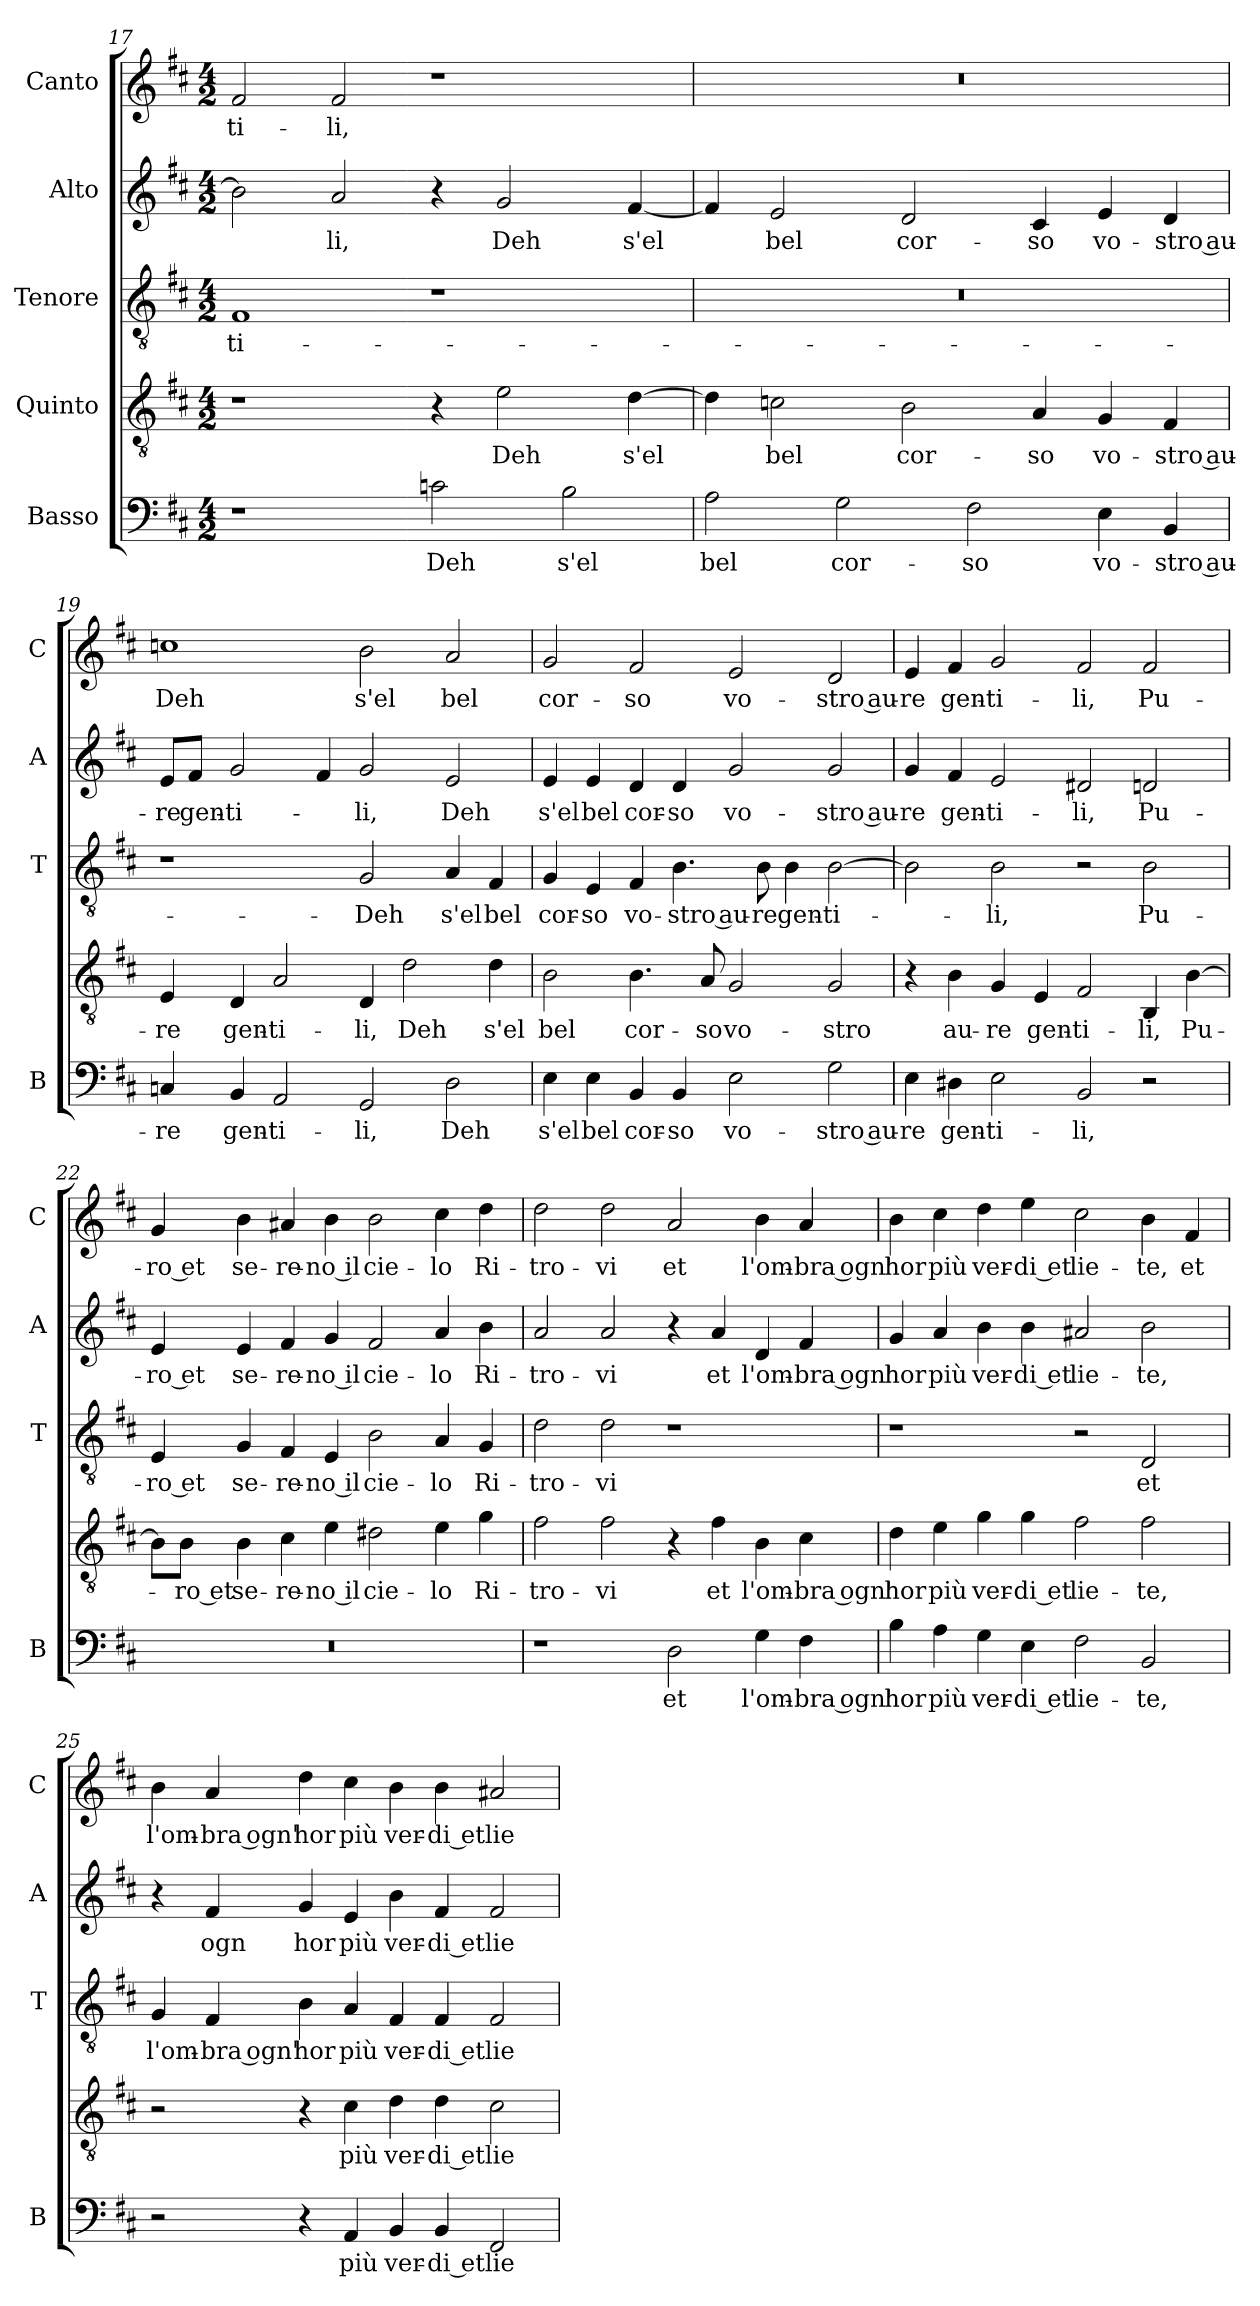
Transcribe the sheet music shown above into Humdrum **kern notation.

**kern	**text	**kern	**text	**kern	**text	**kern	**text	**kern	**text
*part5	*part5	*part4	*part4	*part3	*part3	*part2	*part2	*part1	*part1
*staff5	*staff5	*staff4	*staff4	*staff3	*staff3	*staff2	*staff2	*staff1	*staff1
*I"Basso	*	*I"Quinto	*	*I"Tenore	*	*I"Alto	*	*I"Canto	*
*I'B	*	*	*	*I'T	*	*I'A	*	*I'C	*
*clefF4	*	*clefGv2	*	*clefGv2	*	*clefG2	*	*clefG2	*
*k[f#c#]	*	*k[f#c#]	*	*k[f#c#]	*	*k[f#c#]	*	*k[f#c#]	*
*D:	*	*D:	*	*D:	*	*D:	*	*D:	*
*M4/2	*	*M4/2	*	*M4/2	*	*M4/2	*	*M4/2	*
=17	=17	=17	=17	=17	=17	=17	=17	=17	=17
!	!	!	!	!	!LO:LY:b	!	!	!	!LO:LY:b
1r	.	1r	.	1F#	-ti-	2b\]	.	2f#/	-ti-
!	!	!	!	!	!	!	!LO:LY:b	!	!LO:LY:b
.	.	.	.	.	.	2a/	-li,	2f#/	-li,
!	!LO:LY:b	!	!	!	!	!	!	!	!
2cn\	Deh	4r	.	1r	.	4r	.	1r	.
!	!	!	!LO:LY:b	!	!	!	!LO:LY:b	!	!
.	.	2e\	Deh	.	.	2g/	Deh	.	.
!	!LO:LY:b	!	!	!	!	!	!	!	!
2B\	s'el	.	.	.	.	.	.	.	.
!	!	!	!LO:LY:b	!	!	!	!LO:LY:b	!	!
.	.	[4d\	s'el	.	.	[4f#/	s'el	.	.
=18	=18	=18	=18	=18	=18	=18	=18	=18	=18
!	!LO:LY:b	!	!	!	!	!	!	!	!
2A\	bel	4d\]	.	0r	.	4f#/]	.	0r	.
!	!	!	!LO:LY:b	!	!	!	!LO:LY:b	!	!
.	.	2cn\	bel	.	.	2e/	bel	.	.
!	!LO:LY:b	!	!	!	!	!	!	!	!
2G\	cor-	.	.	.	.	.	.	.	.
!	!	!	!LO:LY:b	!	!	!	!LO:LY:b	!	!
.	.	2B\	cor-	.	.	2d/	cor-	.	.
!	!LO:LY:b	!	!	!	!	!	!	!	!
2F#\	-so	.	.	.	.	.	.	.	.
!	!	!	!LO:LY:b	!	!	!	!LO:LY:b	!	!
.	.	4A/	-so	.	.	4c#/	-so	.	.
!	!LO:LY:b	!	!LO:LY:b	!	!	!	!LO:LY:b	!	!
4E\	vo-	4G/	vo-	.	.	4e/	vo-	.	.
!	!LO:LY:b	!	!LO:LY:b	!	!	!	!LO:LY:b	!	!
4BB/	-stro au-	4F#/	-stro au-	.	.	4d/	-stro au-	.	.
!!LO:LB:g=z
=19	=19	=19	=19	=19	=19	=19	=19	=19	=19
!	!LO:LY:b	!	!LO:LY:b	!	!	!	!LO:LY:b	!	!LO:LY:b
4Cn/	-re	4E/	-re	1r	.	8e/L	-re	1ccn	Deh
!	!	!	!	!	!	!	!LO:LY:b	!	!
.	.	.	.	.	.	8f#/J	gen-	.	.
!	!LO:LY:b	!	!LO:LY:b	!	!	!	!LO:LY:b	!	!
4BB/	gen-	4D/	gen-	.	.	2g/	-ti-	.	.
!	!LO:LY:b	!	!LO:LY:b	!	!	!	!	!	!
2AA/	-ti-	2A/	-ti-	.	.	.	.	.	.
.	.	.	.	.	.	4f#/	.	.	.
!	!LO:LY:b	!	!LO:LY:b	!	!LO:LY:b	!	!LO:LY:b	!	!LO:LY:b
2GG/	-li,	4D/	-li,	2G/	-Deh	2g/	-li,	2b\	s'el
!	!	!	!LO:LY:b	!	!	!	!	!	!
.	.	2d\	Deh	.	.	.	.	.	.
!	!LO:LY:b	!	!	!	!LO:LY:b	!	!LO:LY:b	!	!LO:LY:b
2D\	Deh	.	.	4A/	s'el	2e/	Deh	2a/	bel
!	!	!	!LO:LY:b	!	!LO:LY:b	!	!	!	!
.	.	4d\	s'el	4F#/	bel	.	.	.	.
=20	=20	=20	=20	=20	=20	=20	=20	=20	=20
!	!LO:LY:b	!	!LO:LY:b	!	!LO:LY:b	!	!LO:LY:b	!	!LO:LY:b
4E\	s'el	2B\	bel	4G/	cor-	4e/	s'el	2g/	cor-
!	!LO:LY:b	!	!	!	!LO:LY:b	!	!LO:LY:b	!	!
4E\	bel	.	.	4E/	-so	4e/	bel	.	.
!	!LO:LY:b	!	!LO:LY:b	!	!LO:LY:b	!	!LO:LY:b	!	!LO:LY:b
4BB/	cor-	4.B\	cor-	4F#/	vo-	4d/	cor-	2f#/	-so
!	!LO:LY:b	!	!	!	!LO:LY:b	!	!LO:LY:b	!	!
4BB/	-so	.	.	4.B\	-stro au-	4d/	-so	.	.
!	!	!	!LO:LY:b	!	!	!	!	!	!
.	.	8A/	-so	.	.	.	.	.	.
!	!LO:LY:b	!	!LO:LY:b	!	!	!	!LO:LY:b	!	!LO:LY:b
2E\	vo-	2G/	vo-	.	.	2g/	vo-	2e/	vo-
!	!	!	!	!	!LO:LY:b	!	!	!	!
.	.	.	.	8B\	-re	.	.	.	.
!	!	!	!	!	!LO:LY:b	!	!	!	!
.	.	.	.	4B\	gen-	.	.	.	.
!	!LO:LY:b	!	!LO:LY:b	!	!LO:LY:b	!	!LO:LY:b	!	!LO:LY:b
2G\	-stro au-	2G/	-stro	[2B\	-ti-	2g/	-stro au-	2d/	-stro au-
=21	=21	=21	=21	=21	=21	=21	=21	=21	=21
!	!LO:LY:b	!	!	!	!	!	!LO:LY:b	!	!LO:LY:b
4E\	-re	4r	.	2B\]	.	4g/	-re	4e/	-re
!	!LO:LY:b	!	!LO:LY:b	!	!	!	!LO:LY:b	!	!LO:LY:b
4D#X\	gen-	4B\	au-	.	.	4f#/	gen-	4f#/	gen-
!	!LO:LY:b	!	!LO:LY:b	!	!LO:LY:b	!	!LO:LY:b	!	!LO:LY:b
2E\	-ti-	4G/	-re	2B\	-li,	2e/	-ti-	2g/	-ti-
!	!	!	!LO:LY:b	!	!	!	!	!	!
.	.	4E/	gen-	.	.	.	.	.	.
!	!LO:LY:b	!	!LO:LY:b	!	!	!	!LO:LY:b	!	!LO:LY:b
2BB/	-li,	2F#/	-ti-	2r	.	2d#X/	-li,	2f#/	-li,
!	!	!	!LO:LY:b	!	!LO:LY:b	!	!LO:LY:b	!	!LO:LY:b
2r	.	4BB/	-li,	2B\	Pu-	2dn/	Pu-	2f#/	Pu-
!	!	!	!LO:LY:b	!	!	!	!	!	!
.	.	[4B\	Pu-	.	.	.	.	.	.
!!LO:PB:g=z
=22	=22	=22	=22	=22	=22	=22	=22	=22	=22
!	!	!	!	!	!LO:LY:b	!	!LO:LY:b	!	!LO:LY:b
0r	.	8B\L]	.	4E/	-ro et	4e/	-ro et	4g/	-ro et
!	!	!	!LO:LY:b	!	!	!	!	!	!
.	.	8B\J	-ro et	.	.	.	.	.	.
!	!	!	!LO:LY:b	!	!LO:LY:b	!	!LO:LY:b	!	!LO:LY:b
.	.	4B\	se-	4G/	se-	4e/	se-	4b\	se-
!	!	!	!LO:LY:b	!	!LO:LY:b	!	!LO:LY:b	!	!LO:LY:b
.	.	4c#\	-re-	4F#/	-re-	4f#/	-re-	4a#X/	-re-
!	!	!	!LO:LY:b	!	!LO:LY:b	!	!LO:LY:b	!	!LO:LY:b
.	.	4e\	-no il	4E/	-no il	4g/	-no il	4b\	-no il
!	!	!	!LO:LY:b	!	!LO:LY:b	!	!LO:LY:b	!	!LO:LY:b
.	.	2d#X\	cie-	2B\	cie-	2f#/	cie-	2b\	cie-
!	!	!	!LO:LY:b	!	!LO:LY:b	!	!LO:LY:b	!	!LO:LY:b
.	.	4e\	-lo	4A/	-lo	4a/	-lo	4cc#\	-lo
!	!	!	!LO:LY:b	!	!LO:LY:b	!	!LO:LY:b	!	!LO:LY:b
.	.	4g\	Ri-	4G/	Ri-	4b\	Ri-	4dd\	Ri-
=23	=23	=23	=23	=23	=23	=23	=23	=23	=23
!	!	!	!LO:LY:b	!	!LO:LY:b	!	!LO:LY:b	!	!LO:LY:b
1r	.	2f#\	-tro-	2d\	-tro-	2a/	-tro-	2dd\	-tro-
!	!	!	!LO:LY:b	!	!LO:LY:b	!	!LO:LY:b	!	!LO:LY:b
.	.	2f#\	-vi	2d\	-vi	2a/	-vi	2dd\	-vi
!	!LO:LY:b	!	!	!	!	!	!	!	!LO:LY:b
2D\	et	4r	.	1r	.	4r	.	2a/	et
!	!	!	!LO:LY:b	!	!	!	!LO:LY:b	!	!
.	.	4f#\	et	.	.	4a/	et	.	.
!	!LO:LY:b	!	!LO:LY:b	!	!	!	!LO:LY:b	!	!LO:LY:b
4G\	l'om-	4B\	l'om-	.	.	4d/	l'om-	4b\	l'om-
!	!LO:LY:b	!	!LO:LY:b	!	!	!	!LO:LY:b	!	!LO:LY:b
4F#\	-bra ogn'	4c#\	-bra ogn'	.	.	4f#/	-bra ogn'	4a/	-bra ogn'
=24	=24	=24	=24	=24	=24	=24	=24	=24	=24
!	!LO:LY:b	!	!LO:LY:b	!	!	!	!LO:LY:b	!	!LO:LY:b
4B\	hor	4d\	hor	1r	.	4g/	hor	4b\	hor
!	!LO:LY:b	!	!LO:LY:b	!	!	!	!LO:LY:b	!	!LO:LY:b
4A\	più	4e\	più	.	.	4a/	più	4cc#\	più
!	!LO:LY:b	!	!LO:LY:b	!	!	!	!LO:LY:b	!	!LO:LY:b
4G\	ver-	4g\	ver-	.	.	4b\	ver-	4dd\	ver-
!	!LO:LY:b	!	!LO:LY:b	!	!	!	!LO:LY:b	!	!LO:LY:b
4E\	-di et	4g\	-di et	.	.	4b\	-di et	4ee\	-di et
!	!LO:LY:b	!	!LO:LY:b	!	!	!	!LO:LY:b	!	!LO:LY:b
2F#\	lie-	2f#\	lie-	2r	.	2a#X/	lie-	2cc#\	lie-
!	!LO:LY:b	!	!LO:LY:b	!	!LO:LY:b	!	!LO:LY:b	!	!LO:LY:b
2BB/	-te,	2f#\	-te,	2D/	et	2b\	-te,	4b\	-te,
!	!	!	!	!	!	!	!	!	!LO:LY:b
.	.	.	.	.	.	.	.	4f#/	et
!!LO:LB:g=z
=25	=25	=25	=25	=25	=25	=25	=25	=25	=25
!	!	!	!	!	!LO:LY:b	!	!	!	!LO:LY:b
2r	.	2r	.	4G/	l'om-	4r	.	4b\	l'om-
!	!	!	!	!	!LO:LY:b	!	!LO:LY:b	!	!LO:LY:b
.	.	.	.	4F#/	-bra ogn'	4f#/	ogn	4a/	-bra ogn'
!	!	!	!	!	!LO:LY:b	!	!LO:LY:b	!	!LO:LY:b
4r	.	4r	.	4B\	hor	4g/	hor	4dd\	hor
!	!LO:LY:b	!	!LO:LY:b	!	!LO:LY:b	!	!LO:LY:b	!	!LO:LY:b
4AA/	più	4c#\	più	4A/	più	4e/	più	4cc#\	più
!	!LO:LY:b	!	!LO:LY:b	!	!LO:LY:b	!	!LO:LY:b	!	!LO:LY:b
4BB/	ver-	4d\	ver-	4F#/	ver-	4b\	ver-	4b\	ver-
!	!LO:LY:b	!	!LO:LY:b	!	!LO:LY:b	!	!LO:LY:b	!	!LO:LY:b
4BB/	-di et	4d\	-di et	4F#/	-di et	4f#/	-di et	4b\	-di et
!	!LO:LY:b	!	!LO:LY:b	!	!LO:LY:b	!	!LO:LY:b	!	!LO:LY:b
2FF#/	lie-	2c#\	lie-	2F#/	lie-	2f#/	lie-	2a#X/	lie-
=	=	=	=	=	=	=	=	=	=
*-	*-	*-	*-	*-	*-	*-	*-	*-	*-
